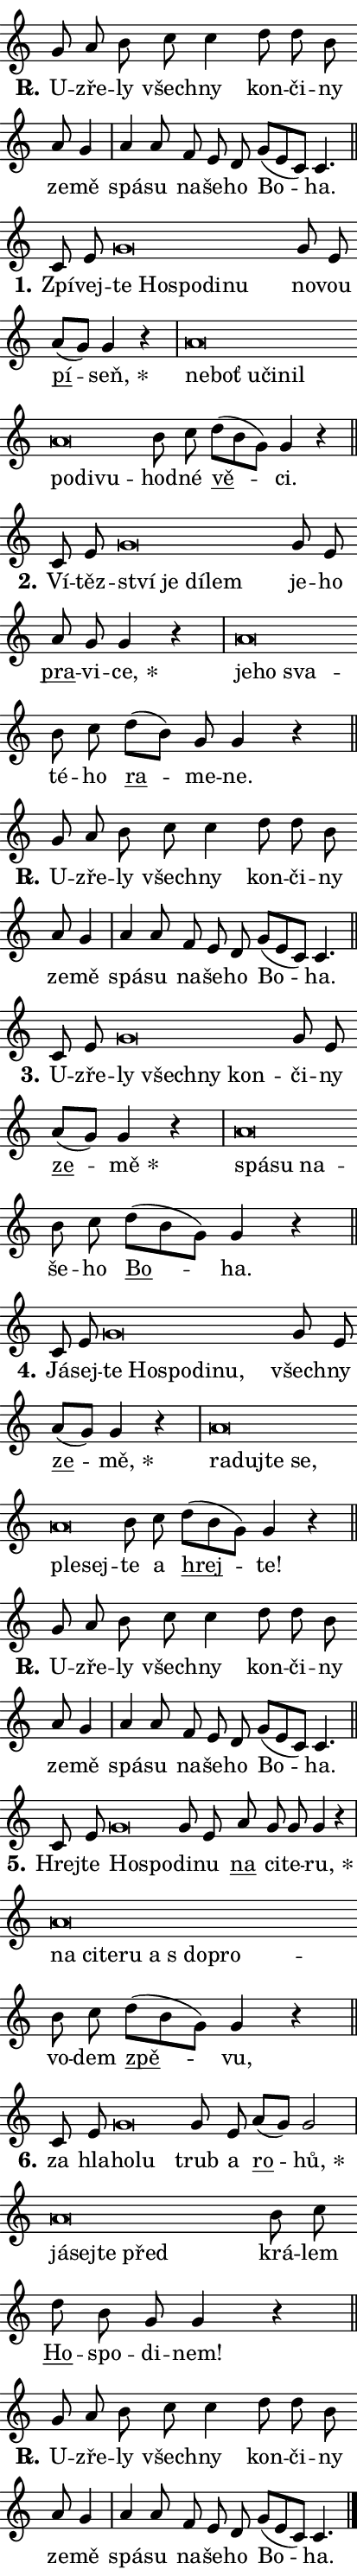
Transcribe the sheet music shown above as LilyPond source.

\version "2.24.0"
\header { tagline = "" }
\paper {
  indent = 0\cm
  top-margin = 0\cm
  right-margin = 0\cm
  bottom-margin = 0\cm
  left-margin = 0\cm
  paper-width = 7\cm
  page-breaking = #ly:one-page-breaking
  system-system-spacing.basic-distance = #11
  score-system-spacing.basic-distance = #11
  ragged-last = ##f
}


%% Author: Thomas Morley
%% https://lists.gnu.org/archive/html/lilypond-user/2020-05/msg00002.html
#(define (line-position grob)
"Returns position of @var[grob} in current system:
   @code{'start}, if at first time-step
   @code{'end}, if at last time-step
   @code{'middle} otherwise
"
  (let* ((col (ly:item-get-column grob))
         (ln (ly:grob-object col 'left-neighbor))
         (rn (ly:grob-object col 'right-neighbor))
         (col-to-check-left (if (ly:grob? ln) ln col))
         (col-to-check-right (if (ly:grob? rn) rn col))
         (break-dir-left
           (and
             (ly:grob-property col-to-check-left 'non-musical #f)
             (ly:item-break-dir col-to-check-left)))
         (break-dir-right
           (and
             (ly:grob-property col-to-check-right 'non-musical #f)
             (ly:item-break-dir col-to-check-right))))
        (cond ((eqv? 1 break-dir-left) 'start)
              ((eqv? -1 break-dir-right) 'end)
              (else 'middle))))

#(define (tranparent-at-line-position vctor)
  (lambda (grob)
  "Relying on @code{line-position} select the relevant enry from @var{vctor}.
Used to determine transparency,"
    (case (line-position grob)
      ((end) (not (vector-ref vctor 0)))
      ((middle) (not (vector-ref vctor 1)))
      ((start) (not (vector-ref vctor 2))))))

noteHeadBreakVisibility =
#(define-music-function (break-visibility)(vector?)
"Makes @code{NoteHead}s transparent relying on @var{break-visibility}"
#{
  \override NoteHead.transparent =
    #(tranparent-at-line-position break-visibility)
#})

#(define delete-ledgers-for-transparent-note-heads
  (lambda (grob)
    "Reads whether a @code{NoteHead} is transparent.
If so this @code{NoteHead} is removed from @code{'note-heads} from
@var{grob}, which is supposed to be @code{LedgerLineSpanner}.
As a result ledgers are not printed for this @code{NoteHead}"
    (let* ((nhds-array (ly:grob-object grob 'note-heads))
           (nhds-list
             (if (ly:grob-array? nhds-array)
                 (ly:grob-array->list nhds-array)
                 '()))
           ;; Relies on the transparent-property being done before
           ;; Staff.LedgerLineSpanner.after-line-breaking is executed.
           ;; This is fragile ...
           (to-keep
             (remove
               (lambda (nhd)
                 (ly:grob-property nhd 'transparent #f))
               nhds-list)))
      ;; TODO find a better method to iterate over grob-arrays, similiar
      ;; to filter/remove etc for lists
      ;; For now rebuilt from scratch
      (set! (ly:grob-object grob 'note-heads)  '())
      (for-each
        (lambda (nhd)
          (ly:pointer-group-interface::add-grob grob 'note-heads nhd))
        to-keep))))

hideNotes = {
  \noteHeadBreakVisibility #begin-of-line-visible
}
unHideNotes = {
  \noteHeadBreakVisibility #all-visible
}

% work-around for resetting accidentals
% https://lilypond.org/doc/v2.23/Documentation/notation/displaying-rhythms#unmetered-music
cadenzaMeasure = {
  \cadenzaOff
  \partial 1024 s1024
  \cadenzaOn
}

#(define-markup-command (accent layout props text) (markup?)
  "Underline accented syllable"
  (interpret-markup layout props
    #{\markup \override #'(offset . 4.3) \underline { #text }#}))

responsum = \markup \concat {
  "R" \hspace #-1.05 \path #0.1 #'((moveto 0 0.07) (lineto 0.9 0.8)) \hspace #0.05 "."
}

\layout {
    \context {
        \Staff
        \remove "Time_signature_engraver"
        \override LedgerLineSpanner.after-line-breaking = #delete-ledgers-for-transparent-note-heads
    }
    \context {
        \Voice {
            \override NoteHead.output-attributes = #'((class . "notehead"))
            \override Hairpin.height = #0.55
        }
    }
    \context {
        \Lyrics {
            \override StanzaNumber.output-attributes = #'((class . "stanzanumber"))
            \override LyricSpace.minimum-distance = #0.9
            \override LyricText.font-name = #"TeX Gyre Schola"
            \override LyricText.font-size = 1
            \override StanzaNumber.font-name = #"TeX Gyre Schola Bold"
            \override StanzaNumber.font-size = 1
        }
    }
}

% magnetic-lyrics.ily
%
%   written by
%     Jean Abou Samra <jean@abou-samra.fr>
%     Werner Lemberg <wl@gnu.org>
%
%   adapted by
%     Jiri Hon <jiri.hon@gmail.com>
%
% Version 2022-Apr-15

% https://www.mail-archive.com/lilypond-user@gnu.org/msg149350.html

#(define (Left_hyphen_pointer_engraver context)
   "Collect syllable-hyphen-syllable occurrences in lyrics and store
them in properties.  This engraver only looks to the left.  For
example, if the lyrics input is @code{foo -- bar}, it does the
following.

@itemize @bullet
@item
Set the @code{text} property of the @code{LyricHyphen} grob between
@q{foo} and @q{bar} to @code{foo}.

@item
Set the @code{left-hyphen} property of the @code{LyricText} grob with
text @q{foo} to the @code{LyricHyphen} grob between @q{foo} and
@q{bar}.
@end itemize

Use this auxiliary engraver in combination with the
@code{lyric-@/text::@/apply-@/magnetic-@/offset!} hook."
   (let ((hyphen #f)
         (text #f))
     (make-engraver
      (acknowledgers
       ((lyric-syllable-interface engraver grob source-engraver)
        (set! text grob)))
      (end-acknowledgers
       ((lyric-hyphen-interface engraver grob source-engraver)
        ;(when (not (grob::has-interface grob 'lyric-space-interface))
          (set! hyphen grob)));)
      ((stop-translation-timestep engraver)
       (when (and text hyphen)
         (ly:grob-set-object! text 'left-hyphen hyphen))
       (set! text #f)
       (set! hyphen #f)))))

#(define (lyric-text::apply-magnetic-offset! grob)
   "If the space between two syllables is less than the value in
property @code{LyricText@/.details@/.squash-threshold}, move the right
syllable to the left so that it gets concatenated with the left
syllable.

Use this function as a hook for
@code{LyricText@/.after-@/line-@/breaking} if the
@code{Left_@/hyphen_@/pointer_@/engraver} is active."
   (let ((hyphen (ly:grob-object grob 'left-hyphen #f)))
     (when hyphen
       (let ((left-text (ly:spanner-bound hyphen LEFT)))
         (when (grob::has-interface left-text 'lyric-syllable-interface)
           (let* ((common (ly:grob-common-refpoint grob left-text X))
                  (this-x-ext (ly:grob-extent grob common X))
                  (left-x-ext
                   (begin
                     ;; Trigger magnetism for left-text.
                     (ly:grob-property left-text 'after-line-breaking)
                     (ly:grob-extent left-text common X)))
                  ;; `delta` is the gap width between two syllables.
                  (delta (- (interval-start this-x-ext)
                            (interval-end left-x-ext)))
                  (details (ly:grob-property grob 'details))
                  (threshold (assoc-get 'squash-threshold details 0.2)))
             (when (< delta threshold)
               (let* (;; We have to manipulate the input text so that
                      ;; ligatures crossing syllable boundaries are not
                      ;; disabled.  For languages based on the Latin
                      ;; script this is essentially a beautification.
                      ;; However, for non-Western scripts it can be a
                      ;; necessity.
                      (lt (ly:grob-property left-text 'text))
                      (rt (ly:grob-property grob 'text))
                      (is-space (grob::has-interface hyphen 'lyric-space-interface))
                      (space (if is-space " " ""))
                      (space-markup (grob-interpret-markup grob " "))
                      (space-size (interval-length (ly:stencil-extent space-markup X)))
                      (extra-delta (if is-space space-size 0))
                      ;; Append new syllable.
                      (ltrt-space (if (and (string? lt) (string? rt))
                                (string-append lt space rt)
                                (make-concat-markup (list lt space rt))))
                      ;; Right-align `ltrt` to the right side.
                      (ltrt-space-markup (grob-interpret-markup
                               grob
                               (make-translate-markup
                                (cons (interval-length this-x-ext) 0)
                                (make-right-align-markup ltrt-space)))))
                 (begin
                   ;; Don't print `left-text`.
                   (ly:grob-set-property! left-text 'stencil #f)
                   ;; Set text and stencil (which holds all collected
                   ;; syllables so far) and shift it to the left.
                   (ly:grob-set-property! grob 'text ltrt-space)
                   (ly:grob-set-property! grob 'stencil ltrt-space-markup)
                   (ly:grob-translate-axis! grob (- (- delta extra-delta)) X))))))))))


#(define (lyric-hyphen::displace-bounds-first grob)
   ;; Make very sure this callback isn't triggered too early.
   (let ((left (ly:spanner-bound grob LEFT))
         (right (ly:spanner-bound grob RIGHT)))
     (ly:grob-property left 'after-line-breaking)
     (ly:grob-property right 'after-line-breaking)
     (ly:lyric-hyphen::print grob)))

squashThreshold = #0.4

\layout {
  \context {
    \Lyrics
    \consists #Left_hyphen_pointer_engraver
    \override LyricText.after-line-breaking =
      #lyric-text::apply-magnetic-offset!
    \override LyricHyphen.stencil = #lyric-hyphen::displace-bounds-first
    \override LyricText.details.squash-threshold = \squashThreshold
    \override LyricHyphen.minimum-distance = 0
    \override LyricHyphen.minimum-length = \squashThreshold
  }
}

squash = \override LyricText.details.squash-threshold = 9999
unSquash = \override LyricText.details.squash-threshold = \squashThreshold

left = \override LyricText.self-alignment-X = #LEFT
unLeft = \revert LyricText.self-alignment-X

starOffset = #(lambda (grob) 
                (let ((x_offset (ly:self-alignment-interface::aligned-on-x-parent grob)))
                  (if (= x_offset 0) 0 (+ x_offset 1.2))))

star = #(define-music-function (syllable)(string?)
"Append star separator at the end of a syllable"
#{
  \once \override LyricText.X-offset = #starOffset
  \lyricmode { \markup {
    #syllable
    \override #'((font-name . "TeX Gyre Schola Bold")) \hspace #0.2 \lower #0.65 \larger "*"
  } }
#})

starAccent = #(define-music-function (syllable)(string?)
"Append star separator at the end of a syllable and make accent"
#{
  \once \override LyricText.X-offset = #starOffset
  \lyricmode { \markup {
    \accent #syllable
    \override #'((font-name . "TeX Gyre Schola Bold")) \hspace #0.2 \lower #0.65 \larger "*"
  } }
#})

breath = #(define-music-function (syllable)(string?)
"Append breathing indicator at the end of a syllable"
#{
  \lyricmode { \markup { #syllable "+" } }
#})

optionalBreath = #(define-music-function (syllable)(string?)
"Append optional breathing indicator at the end of a syllable"
#{
  \lyricmode { \markup { #syllable "(+)" } }
#})


\score {
    <<
        \new Voice = "melody" { \cadenzaOn \key c \major \relative { g'8 a b c c4 \bar "" d8 d b \bar "" a g4 \cadenzaMeasure \bar "|" a a8 \bar "" f e d \bar "" g[( e c)] c4. \cadenzaMeasure \bar "||" \break } }
        \new Lyrics \lyricsto "melody" { \lyricmode { \set stanza = \responsum
U -- zře -- ly všech -- ny kon -- či -- ny ze -- mě spá -- su na -- še -- ho Bo -- ha. } }
    >>
    \layout {}
}

\score {
    <<
        \new Voice = "melody" { \cadenzaOn \key c \major \relative { c'8 e g\breve*1/16 \hideNotes \breve*1/16 \bar "" \breve*1/16 \bar "" \breve*1/16 \breve*1/16 \bar "" \unHideNotes g8 e \bar "" a[(g)] g4 r \cadenzaMeasure \bar "|" a\breve*1/16 \hideNotes \breve*1/16 \bar "" \breve*1/16 \bar "" \breve*1/16 \bar "" \breve*1/16 \bar "" \breve*1/16 \bar "" \breve*1/16 \breve*1/16 \bar "" \unHideNotes b8 c \bar "" d[( b g)] g4 r \cadenzaMeasure \bar "||" \break } }
        \new Lyrics \lyricsto "melody" { \lyricmode { \set stanza = "1."
Zpí -- vej -- \left te \squash Ho -- spo -- di -- nu \unLeft \unSquash no -- vou \markup \accent pí -- \star seň, \left ne -- \squash boť u -- či -- nil po -- di -- vu -- \unLeft \unSquash hod -- né \markup \accent vě -- ci. } }
    >>
    \layout {}
}

\score {
    <<
        \new Voice = "melody" { \cadenzaOn \key c \major \relative { c'8 e g\breve*1/16 \hideNotes \breve*1/16 \bar "" \breve*1/16 \breve*1/16 \bar "" \unHideNotes g8 e \bar "" a g g4 r \cadenzaMeasure \bar "|" a\breve*1/16 \hideNotes \breve*1/16 \breve*1/16 \bar "" \unHideNotes b8 c \bar "" d[( b)] g g4 r \cadenzaMeasure \bar "||" \break } }
        \new Lyrics \lyricsto "melody" { \lyricmode { \set stanza = "2."
Ví -- těz -- \left ství \squash je dí -- lem \unLeft \unSquash je -- ho \markup \accent pra -- vi -- \star ce, \left je -- \squash ho sva -- \unLeft \unSquash té -- ho \markup \accent ra -- me -- ne. } }
    >>
    \layout {}
}

\score {
    <<
        \new Voice = "melody" { \cadenzaOn \key c \major \relative { g'8 a b c c4 \bar "" d8 d b \bar "" a g4 \cadenzaMeasure \bar "|" a a8 \bar "" f e d \bar "" g[( e c)] c4. \cadenzaMeasure \bar "||" \break } }
        \new Lyrics \lyricsto "melody" { \lyricmode { \set stanza = \responsum
U -- zře -- ly všech -- ny kon -- či -- ny ze -- mě spá -- su na -- še -- ho Bo -- ha. } }
    >>
    \layout {}
}

\score {
    <<
        \new Voice = "melody" { \cadenzaOn \key c \major \relative { c'8 e g\breve*1/16 \hideNotes \breve*1/16 \bar "" \breve*1/16 \breve*1/16 \bar "" \unHideNotes g8 e \bar "" a[(g)] g4 r \cadenzaMeasure \bar "|" a\breve*1/16 \hideNotes \breve*1/16 \breve*1/16 \bar "" \unHideNotes b8 c \bar "" d[( b g)] g4 r \cadenzaMeasure \bar "||" \break } }
        \new Lyrics \lyricsto "melody" { \lyricmode { \set stanza = "3."
U -- zře -- \left ly \squash všech -- ny kon -- \unLeft \unSquash či -- ny \markup \accent ze -- \star mě \left spá -- \squash su na -- \unLeft \unSquash še -- ho \markup \accent Bo -- ha. } }
    >>
    \layout {}
}

\score {
    <<
        \new Voice = "melody" { \cadenzaOn \key c \major \relative { c'8 e g\breve*1/16 \hideNotes \breve*1/16 \bar "" \breve*1/16 \bar "" \breve*1/16 \breve*1/16 \bar "" \unHideNotes g8 e \bar "" a[(g)] g4 r \cadenzaMeasure \bar "|" a\breve*1/16 \hideNotes \breve*1/16 \bar "" \breve*1/16 \bar "" \breve*1/16 \bar "" \breve*1/16 \breve*1/16 \bar "" \unHideNotes b8 c \bar "" d[( b g)] g4 r \cadenzaMeasure \bar "||" \break } }
        \new Lyrics \lyricsto "melody" { \lyricmode { \set stanza = "4."
Já -- sej -- \left te \squash Ho -- spo -- di -- nu, \unLeft \unSquash všech -- ny \markup \accent ze -- \star mě, \left ra -- \squash duj -- te se, ple -- sej -- \unLeft \unSquash te a \markup \accent hrej -- te! } }
    >>
    \layout {}
}

\score {
    <<
        \new Voice = "melody" { \cadenzaOn \key c \major \relative { g'8 a b c c4 \bar "" d8 d b \bar "" a g4 \cadenzaMeasure \bar "|" a a8 \bar "" f e d \bar "" g[( e c)] c4. \cadenzaMeasure \bar "||" \break } }
        \new Lyrics \lyricsto "melody" { \lyricmode { \set stanza = \responsum
U -- zře -- ly všech -- ny kon -- či -- ny ze -- mě spá -- su na -- še -- ho Bo -- ha. } }
    >>
    \layout {}
}

\score {
    <<
        \new Voice = "melody" { \cadenzaOn \key c \major \relative { c'8 e g\breve*1/16 \hideNotes \breve*1/16 \bar "" \unHideNotes g8 e \bar "" a g g g4 r \cadenzaMeasure \bar "|" a\breve*1/16 \hideNotes \breve*1/16 \bar "" \breve*1/16 \bar "" \breve*1/16 \bar "" \breve*1/16 \bar "" \breve*1/16 \breve*1/16 \bar "" \unHideNotes b8 c \bar "" d[( b g)] g4 r \cadenzaMeasure \bar "||" \break } }
        \new Lyrics \lyricsto "melody" { \lyricmode { \set stanza = "5."
Hrej -- te \left Ho -- \squash spo -- \unLeft \unSquash di -- nu \markup \accent na ci -- te -- \star ru, \left na \squash ci -- te -- ru a "s do" -- pro -- \unLeft \unSquash vo -- dem \markup \accent zpě -- vu, } }
    >>
    \layout {}
}

\score {
    <<
        \new Voice = "melody" { \cadenzaOn \key c \major \relative { c'8 e g\breve*1/16 \hideNotes \breve*1/16 \bar "" \unHideNotes g8 e \bar "" a[(g)] g2 \cadenzaMeasure \bar "|" a\breve*1/16 \hideNotes \breve*1/16 \bar "" \breve*1/16 \breve*1/16 \bar "" \unHideNotes b8 c \bar "" d b g g4 r \cadenzaMeasure \bar "||" \break } }
        \new Lyrics \lyricsto "melody" { \lyricmode { \set stanza = "6."
za hla -- \left ho -- \squash lu \unLeft \unSquash trub a \markup \accent ro -- \star hů, \left já -- \squash sej -- te před \unLeft \unSquash krá -- lem \markup \accent Ho -- spo -- di -- nem! } }
    >>
    \layout {}
}

\score {
    <<
        \new Voice = "melody" { \cadenzaOn \key c \major \relative { g'8 a b c c4 \bar "" d8 d b \bar "" a g4 \cadenzaMeasure \bar "|" a a8 \bar "" f e d \bar "" g[( e c)] c4. \cadenzaMeasure \bar "||" \break } \bar "|." }
        \new Lyrics \lyricsto "melody" { \lyricmode { \set stanza = \responsum
U -- zře -- ly všech -- ny kon -- či -- ny ze -- mě spá -- su na -- še -- ho Bo -- ha. } }
    >>
    \layout {}
}
